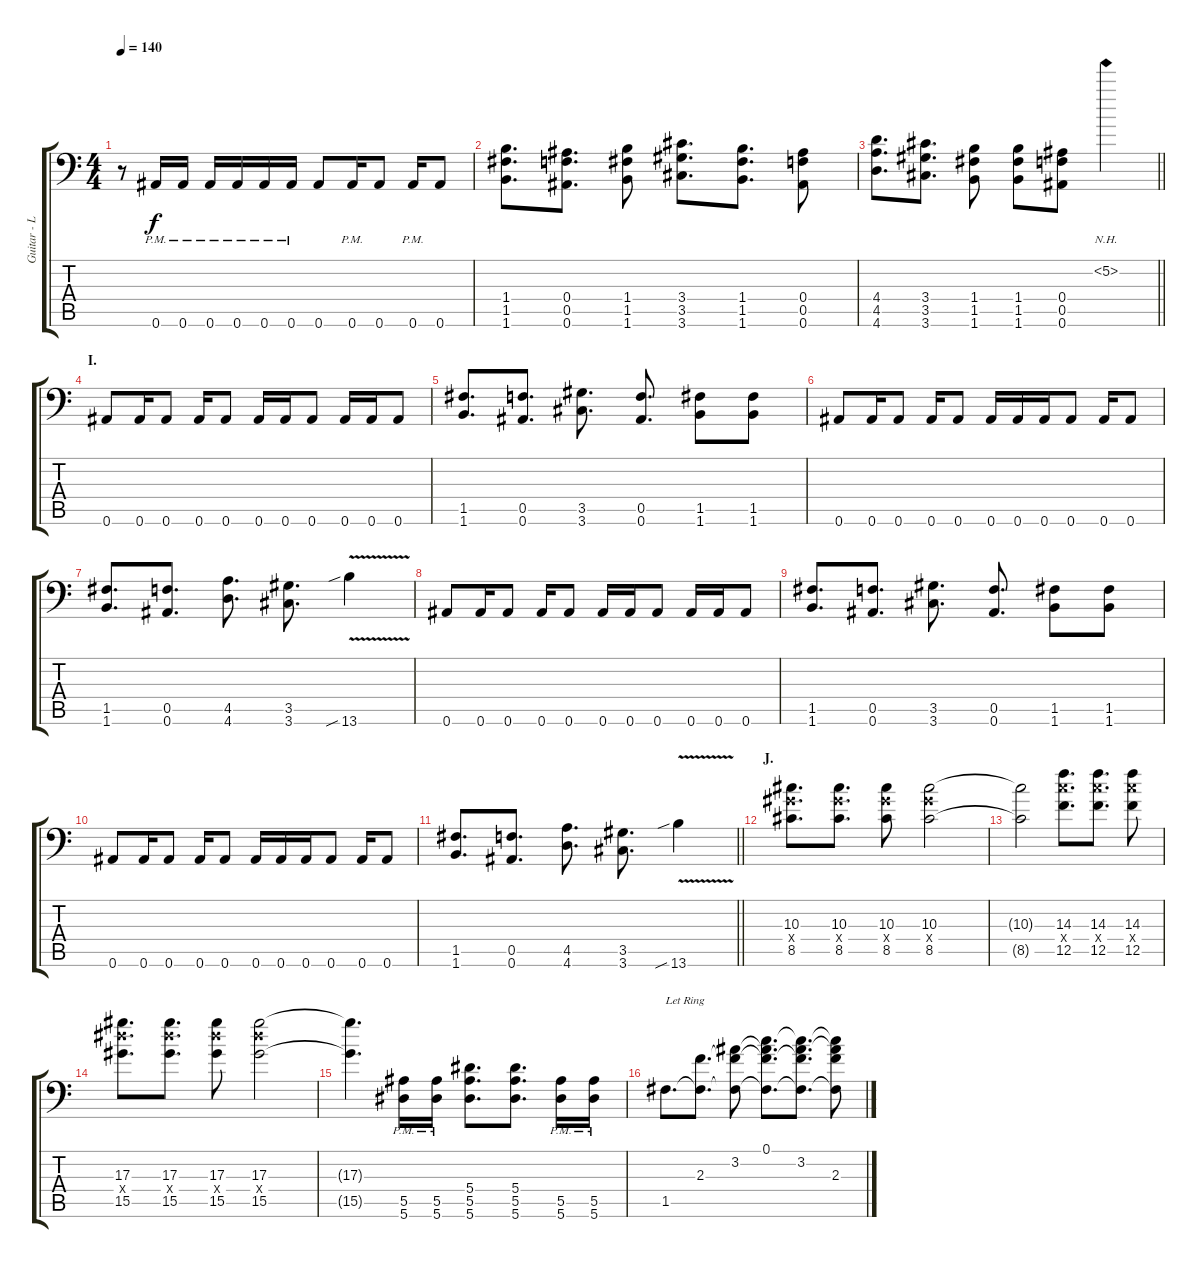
\track ("Guitar - Left" "Guitar - L") {instrument distortionguitar}
\staff {score tabs}
\tuning (C4 G3 Eb3 Bb2 F2 Bb1) {hide}
\ts (4 4)
\tempo 140
\clef f4
\ks c
r.8{dy f} 0.6{pm}.16 0.6{pm}.16 0.6{pm}.16 0.6{pm}.16 0.6{pm}.16 0.6{pm}.16 0.6.8 0.6{pm}.16 0.6.8 0.6{pm}.16 0.6.8 |
(1.4 1.5 1.6).8{d} (0.4 0.5 0.6).8{d} (1.4 1.5 1.6).8 (3.4 3.5 3.6).8{d} (1.4 1.5 1.6).8{d} (0.4 0.5 0.6).8 |
\barLineRight lightlight
(4.4 4.5 4.6).8{d} (3.4 3.5 3.6).8{d} (1.4 1.5 1.6).8 (1.4 1.5 1.6).8 (0.4 0.5 0.6).8 5.2{nh}.4 |
\section ("" "I.")
0.6.8 0.6.16 0.6.8 0.6.16 0.6.8 0.6.16 0.6.16 0.6.8 0.6.16 0.6.16 0.6.8 |
(1.5 1.6).8{d} (0.5 0.6).8{d} (3.5 3.6).8{d} (0.5 0.6).8{d} (1.5 1.6).8 (1.5 1.6).8 |
0.6.8 0.6.16 0.6.8 0.6.16 0.6.8 0.6.16 0.6.16 0.6.16 0.6.8 0.6.16 0.6.8 |
(1.5 1.6).8{d} (0.5 0.6).8{d} (4.5 4.6).8{d} (3.5 3.6).8{d} 13.6{v sib}.4 |
0.6.8 0.6.16 0.6.8 0.6.16 0.6.8 0.6.16 0.6.16 0.6.8 0.6.16 0.6.16 0.6.8 |
(1.5 1.6).8{d} (0.5 0.6).8{d} (3.5 3.6).8{d} (0.5 0.6).8{d} (1.5 1.6).8 (1.5 1.6).8 |
0.6.8 0.6.16 0.6.8 0.6.16 0.6.8 0.6.16 0.6.16 0.6.16 0.6.8 0.6.16 0.6.8 |
\barLineRight lightlight
(1.5 1.6).8{d} (0.5 0.6).8{d} (4.5 4.6).8{d} (3.5 3.6).8{d} 13.6{v sib}.4 |
\section ("" "J.")
(10.3 10.4{x} 8.5).8{d} (10.3 10.4{x} 8.5).8{d} (10.3 10.4{x} 8.5).8 (10.3 10.4{x} 8.5).2 |
(10.3{t} 8.5{t}).2 (14.3 14.4{x} 12.5).8{d} (14.3 14.4{x} 12.5).8{d} (14.3 14.4{x} 12.5).8 |
(17.3 17.4{x} 15.5).8{d} (17.3 17.4{x} 15.5).8{d} (17.3 17.4{x} 15.5).8 (17.3 17.4{x} 15.5).2 |
(17.3{t} 15.5{t}).4{d} (5.5{pm} 5.6{pm}).16 (5.5{pm} 5.6{pm}).16 (5.4 5.5 5.6).8{d} (5.4 5.5 5.6).8{d} (5.5{pm} 5.6{pm}).16 (5.5{pm} 5.6{pm}).16 |
1.5.8{d txt "Let Ring"} (2.3 1.5{t}).8{d} (3.2 2.3{t} 1.5{t}).8 (0.1 3.2{t} 2.3{t} 1.5{t}).8{d} (0.1{t} 3.2 2.3{t} 1.5{t}).8{d} (0.1{t} 3.2{t} 2.3 1.5{t}).8
